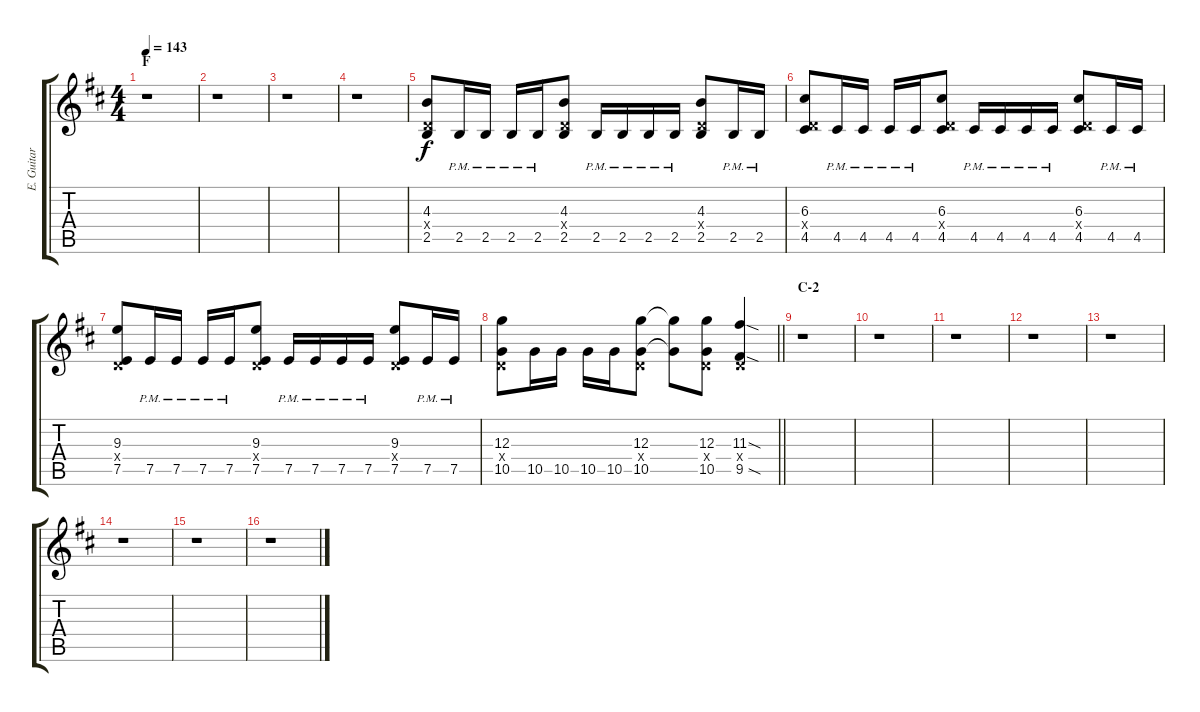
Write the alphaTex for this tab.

\track ("E. Guitar II" "E. Guitar ") {instrument overdrivenguitar}
\staff {score tabs}
\tuning (E4 B3 G3 D3 A2 E2) {hide}
\ts (4 4)
\section ("" "F")
\tempo 143
\clef g2
\ks d
r.1{dy f} |
r.1 |
r.1 |
r.1 |
(4.3 0.4{x} 2.5).8 2.5{pm}.16 2.5{pm}.16 2.5{pm}.16 2.5{pm}.16 (4.3 0.4{x} 2.5).8 2.5{pm}.16 2.5{pm}.16 2.5{pm}.16 2.5{pm}.16 (4.3 0.4{x} 2.5).8 2.5{pm}.16 2.5{pm}.16 |
(6.3 0.4{x} 4.5).8 4.5{pm}.16 4.5{pm}.16 4.5{pm}.16 4.5{pm}.16 (6.3 0.4{x} 4.5).8 4.5{pm}.16 4.5{pm}.16 4.5{pm}.16 4.5{pm}.16 (6.3 0.4{x} 4.5).8 4.5{pm}.16 4.5{pm}.16 |
(9.3 0.4{x} 7.5).8 7.5{pm}.16 7.5{pm}.16 7.5{pm}.16 7.5{pm}.16 (9.3 0.4{x} 7.5).8 7.5{pm}.16 7.5{pm}.16 7.5{pm}.16 7.5{pm}.16 (9.3 0.4{x} 7.5).8 7.5{pm}.16 7.5{pm}.16 |
\barLineRight lightlight
(12.3 0.4{x} 10.5).8 10.5.16 10.5.16 10.5.16 10.5.16 (12.3 0.4{x} 10.5).8 (12.3{t} 10.5{t}).8 (12.3 0.4{x} 10.5).8 (11.3{sod} 0.4{x} 9.5{sod}).4 |
\section ("" "C-2")
r.1 |
r.1 |
r.1 |
r.1 |
r.1 |
r.1 |
r.1 |
r.1
